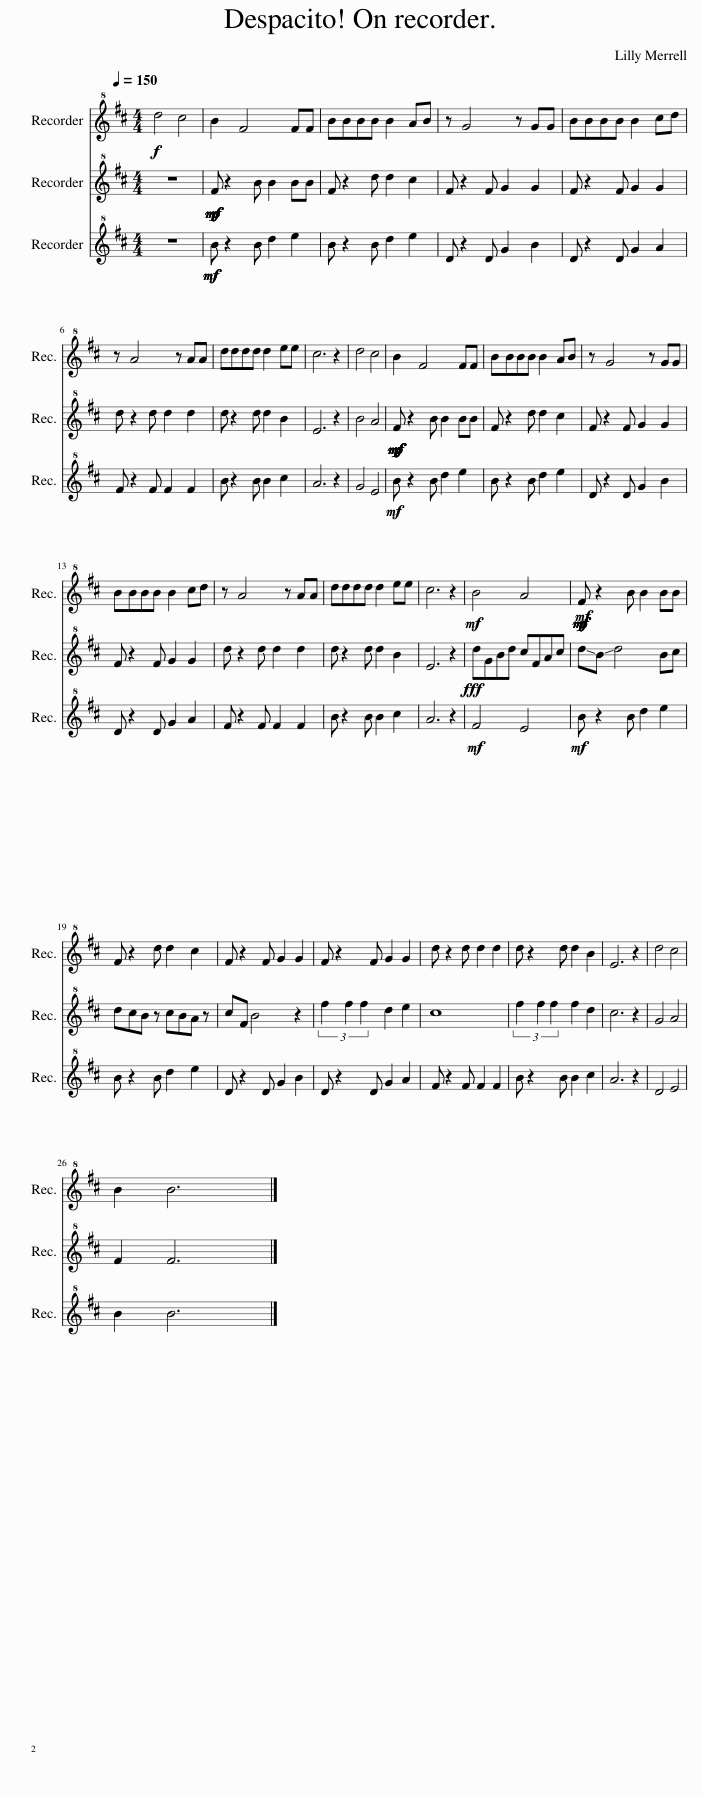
X:1
%%score 1 2 3
L:1/8
Q:1/4=150
M:4/4
I:linebreak $
K:D
V:1 treble+8
V:2 treble+8
V:3 treble+8
V:1
!f! d4 c4 | B2 F4 FF | BBBB B2 AB | z G4 z GG | BBBB B2 cd |$ %5
 z A4 z AA | dddd d2 ee | c6 z2 | d4 c4 | B2 F4 FF | %10
 BBBB B2 AB | z G4 z GG |$ BBBB B2 cd | z A4 z AA | dddd d2 ee | %15
 c6 z2 |!mf! B4 A4 |!mf!!p!!mf!!p!!mf!!p!!mf! F z2 B B2 BB |$ F z2 d d2 c2 | F z2 F G2 G2 | %20
 F z2 F G2 G2 | d z2 d d2 d2 | d z2 d d2 B2 | E6 z2 | d4 c4 |$ %25
 B2 B6 |] %26
V:2
 z8 |!p!!mf!!p!!mf!!p!!mf! F z2 B B2 BB | F z2 d d2 c2 | F z2 F G2 G2 | F z2 F G2 G2 |$ %5
 d z2 d d2 d2 | d z2 d d2 B2 | E6 z2 | B4 A4 |!p!!mf!!p!!mf!!p!!mf!!p!!mf! F z2 B B2 BB | %10
 F z2 d d2 c2 | F z2 F G2 G2 |$ F z2 F G2 G2 | d z2 d d2 d2 | d z2 d d2 B2 | %15
 E6 z2 |!fff! dGBd cFAc | !-(!d!-(!B !-)!d4 Bc |$ dcB z cBA z | cF B4 z2 | %20
 (3f2 f2 f2 d2 e2 | c8 | (3f2 f2 f2 f2 d2 | c6 z2 | G4 A4 |$ %25
 F2 F6 |] %26
V:3
 z8 |!mf!!mf! B z2 B d2 e2 | B z2 B d2 e2 | D z2 D G2 B2 | D z2 D G2 A2 |$ %5
 F z2 F F2 F2 | B z2 B B2 c2 | A6 z2 | G4 E4 |!mf! B z2 B d2 e2 | %10
 B z2 B d2 e2 | D z2 D G2 B2 |$ D z2 D G2 A2 | F z2 F F2 F2 | B z2 B B2 c2 | %15
 A6 z2 |!mf! F4 E4 |!mf! B z2 B d2 e2 |$ B z2 B d2 e2 | D z2 D G2 B2 | %20
 D z2 D G2 A2 | F z2 F F2 F2 | B z2 B B2 c2 | A6 z2 | D4 E4 |$ %25
 B2 B6 |] %26
